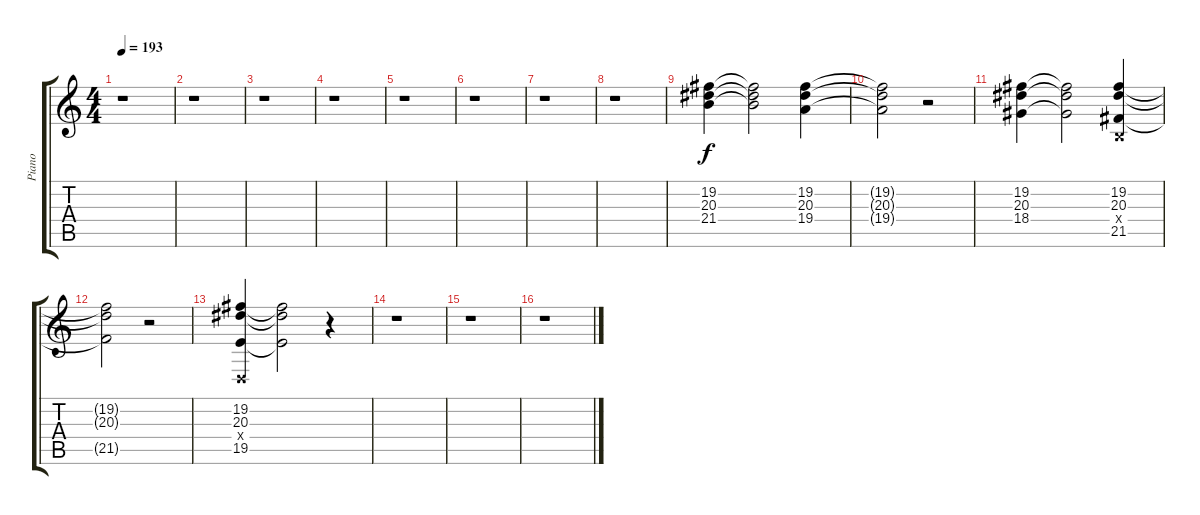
\track ("Piano" "Piano") {instrument acousticgrandpiano}
\staff {score tabs}
\tuning (E4 B3 G3 D3 A2 E2) {hide}
\ts (4 4)
\tempo 193
\clef g2
\ks c
r.1{dy f} |
r.1 |
r.1 |
r.1 |
r.1 |
r.1 |
r.1 |
r.1 |
(19.2 20.3 21.4).4 (19.2{t} 20.3{t} 21.4{t}).2 (19.2 20.3 19.4).4 |
(19.2{t} 20.3{t} 19.4{t}).2 r.2 |
(19.2 20.3 18.4).4 (19.2{t} 20.3{t} 18.4{t}).2 (19.2 20.3 9.4{x} 21.5).4 |
(19.2{t} 20.3{t} 21.5{t}).2 r.2 |
(19.2 20.3 0.4{x} 19.5).4 (19.2{t} 20.3{t} 19.5{t}).2 r.4 |
r.1 |
r.1 |
r.1
